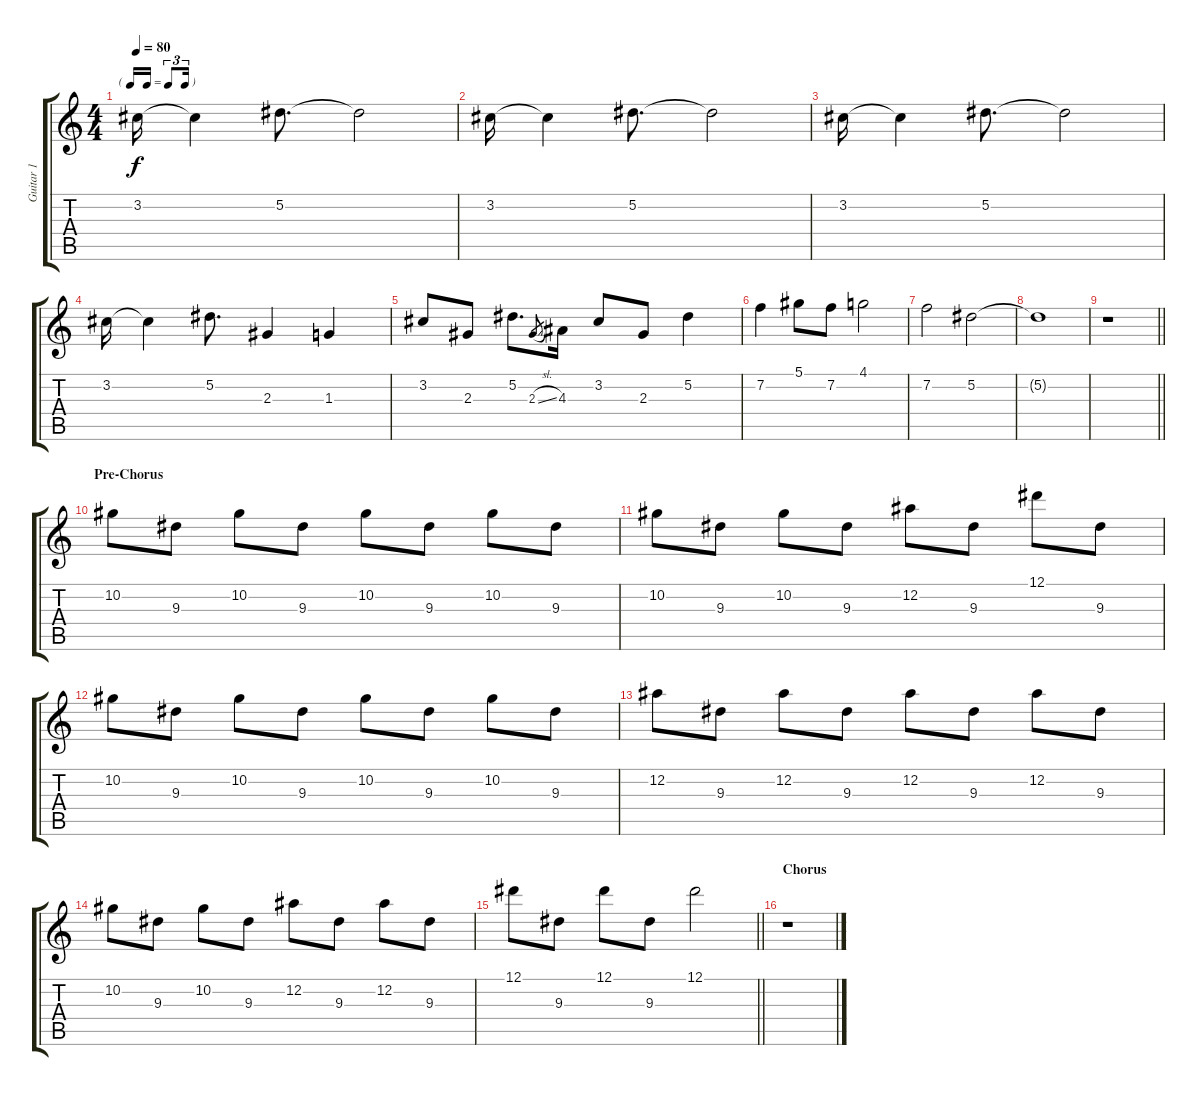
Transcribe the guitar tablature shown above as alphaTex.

\track ("Guitar 1" "Guitar 1") {instrument electricguitarclean}
\staff {score tabs}
\tuning (Eb4 Bb3 Gb3 Db3 Ab2 Eb2) {hide}
\ts (4 4)
\tf triplet16th
\tempo 80
\clef g2
\ks c
3.2.16{dy f} 3.2{t}.4 5.2.8{d} 5.2{t}.2 |
3.2.16 3.2{t}.4 5.2.8{d} 5.2{t}.2 |
3.2.16 3.2{t}.4 5.2.8{d} 5.2{t}.2 |
3.2.16 3.2{t}.4 5.2.8{d} 2.3.4 1.3.4 |
3.2.8 2.3.8 5.2.8{d} 2.3{sl}.8{gr} 4.3.16 3.2.8 2.3.8 5.2.4 |
7.2.4 5.1.8 7.2.8 4.1.2 |
7.2.2 5.2.2 |
5.2{t}.1 |
\barLineRight lightlight
r.1 |
\section ("" "Pre-Chorus")
10.2.8 9.3.8 10.2.8 9.3.8 10.2.8 9.3.8 10.2.8 9.3.8 |
10.2.8 9.3.8 10.2.8 9.3.8 12.2.8 9.3.8 12.1.8 9.3.8 |
10.2.8 9.3.8 10.2.8 9.3.8 10.2.8 9.3.8 10.2.8 9.3.8 |
12.2.8 9.3.8 12.2.8 9.3.8 12.2.8 9.3.8 12.2.8 9.3.8 |
10.2.8 9.3.8 10.2.8 9.3.8 12.2.8 9.3.8 12.2.8 9.3.8 |
\barLineRight lightlight
12.1.8 9.3.8 12.1.8 9.3.8 12.1.2 |
\section ("" "Chorus")
r.1
